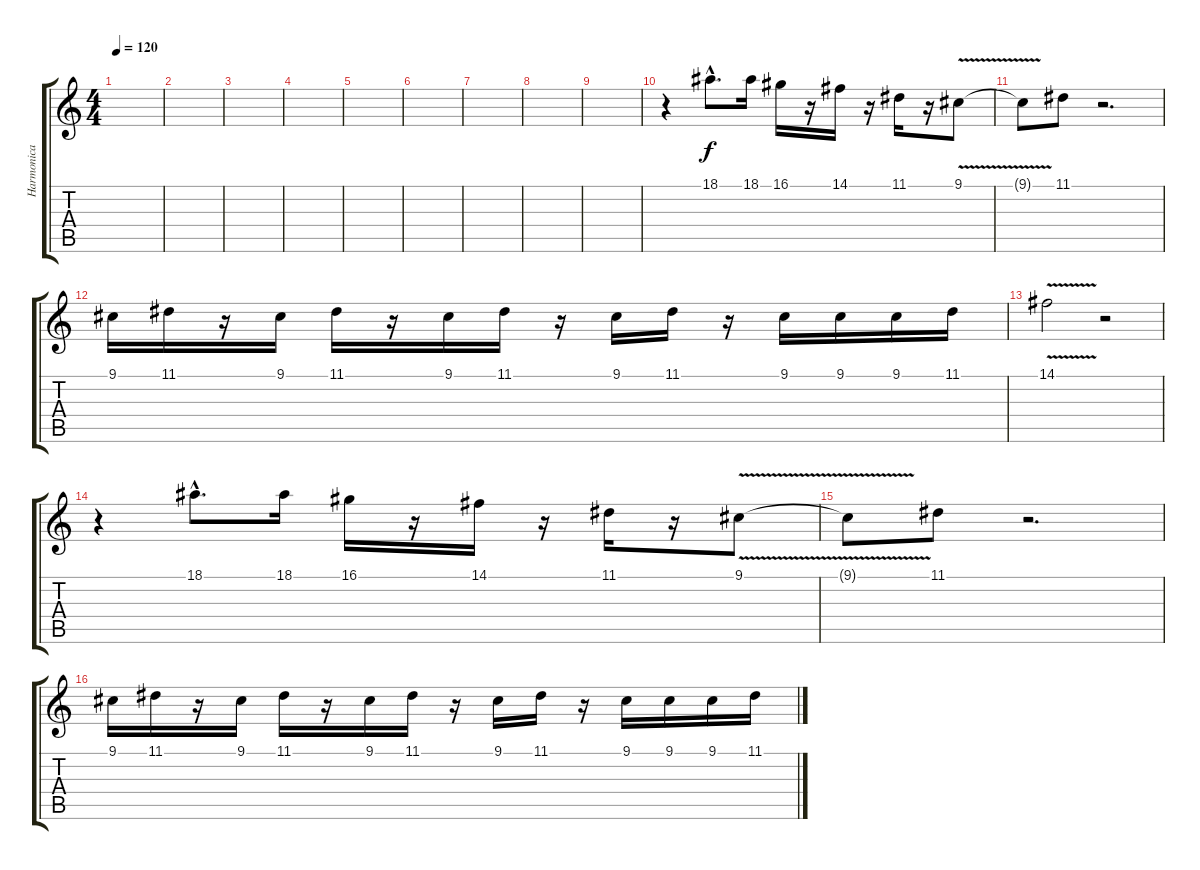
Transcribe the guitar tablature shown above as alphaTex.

\track ("Harmonica" "Harmonica") {instrument harmonica}
\staff {score tabs}
\tuning (E4 B3 G3 D3 A2 E2) {hide}
\ts (4 4)
\tempo 120
\clef g2
\ks c
|
|
|
|
|
|
|
|
|
r.4 18.1{hac}.8{d} 18.1.16 16.1.16 r.16 14.1.16 r.16 11.1.16 r.16 9.1{v}.8 |
9.1{t}.8 11.1.8 r.2{d} |
9.1.16 11.1.16 r.16 9.1.16 11.1.16 r.16 9.1.16 11.1.16 r.16 9.1.16 11.1.16 r.16 9.1.16 9.1.16 9.1.16 11.1.16 |
14.1{v}.2 r.2 |
r.4 18.1{hac}.8{d} 18.1.16 16.1.16 r.16 14.1.16 r.16 11.1.16 r.16 9.1{v}.8 |
9.1{t}.8 11.1.8 r.2{d} |
9.1.16 11.1.16 r.16 9.1.16 11.1.16 r.16 9.1.16 11.1.16 r.16 9.1.16 11.1.16 r.16 9.1.16 9.1.16 9.1.16 11.1.16
